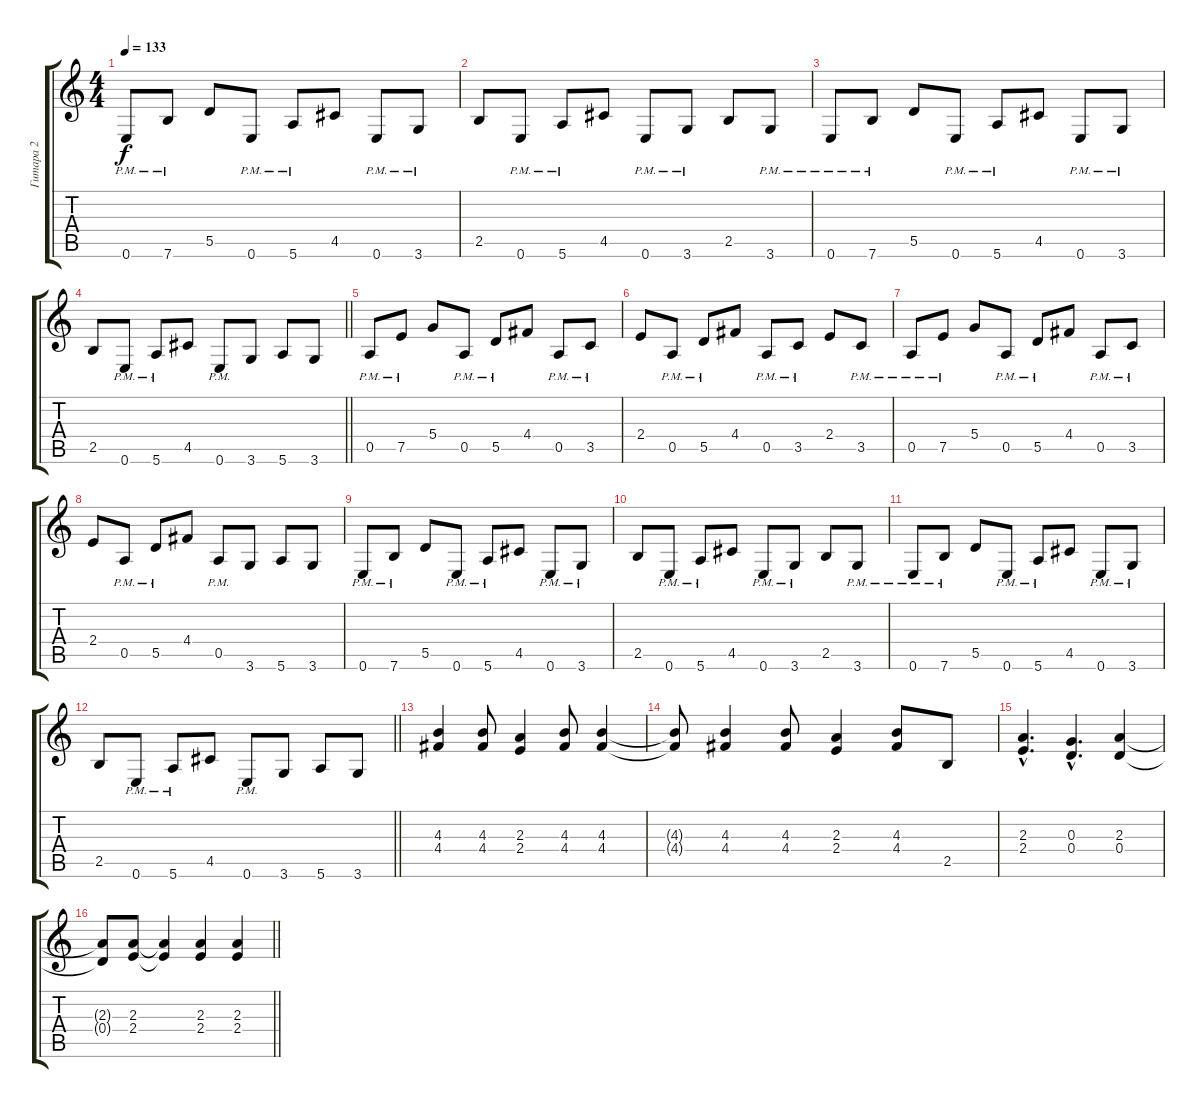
\track ("Гитара 2" "Гитара 2") {instrument overdrivenguitar}
\staff {score tabs}
\tuning (E4 B3 G3 D3 A2 E2) {hide}
\ts (4 4)
\tempo 133
\clef g2
\ks c
0.6{pm}.8{dy f} 7.6{pm}.8 5.5.8 0.6{pm}.8 5.6{pm}.8 4.5.8 0.6{pm}.8 3.6{pm}.8 |
2.5.8 0.6{pm}.8 5.6{pm}.8 4.5.8 0.6{pm}.8 3.6{pm}.8 2.5.8 3.6{pm}.8 |
0.6{pm}.8 7.6{pm}.8 5.5.8 0.6{pm}.8 5.6{pm}.8 4.5.8 0.6{pm}.8 3.6{pm}.8 |
\barLineRight lightlight
2.5.8 0.6{pm}.8 5.6{pm}.8 4.5.8 0.6{pm}.8 3.6.8 5.6.8 3.6.8 |
0.5{pm}.8 7.5{pm}.8 5.4.8 0.5{pm}.8 5.5{pm}.8 4.4.8 0.5{pm}.8 3.5{pm}.8 |
2.4.8 0.5{pm}.8 5.5{pm}.8 4.4.8 0.5{pm}.8 3.5{pm}.8 2.4.8 3.5{pm}.8 |
0.5{pm}.8 7.5{pm}.8 5.4.8 0.5{pm}.8 5.5{pm}.8 4.4.8 0.5{pm}.8 3.5{pm}.8 |
2.4.8 0.5{pm}.8 5.5{pm}.8 4.4.8 0.5{pm}.8 3.6.8 5.6.8 3.6.8 |
0.6{pm}.8 7.6{pm}.8 5.5.8 0.6{pm}.8 5.6{pm}.8 4.5.8 0.6{pm}.8 3.6{pm}.8 |
2.5.8 0.6{pm}.8 5.6{pm}.8 4.5.8 0.6{pm}.8 3.6{pm}.8 2.5.8 3.6{pm}.8 |
0.6{pm}.8 7.6{pm}.8 5.5.8 0.6{pm}.8 5.6{pm}.8 4.5.8 0.6{pm}.8 3.6{pm}.8 |
\barLineRight lightlight
2.5.8 0.6{pm}.8 5.6{pm}.8 4.5.8 0.6{pm}.8 3.6.8 5.6.8 3.6.8 |
\section ("" "")
(4.3 4.4).4 (4.3 4.4).8 (2.3 2.4).4 (4.3 4.4).8 (4.3 4.4).4 |
(4.3{t} 4.4{t}).8 (4.3 4.4).4 (4.3 4.4).8 (2.3 2.4).4 (4.3 4.4).8 2.5.8 |
(2.3{hac} 2.4{hac}).4{d} (0.3{hac} 0.4{hac}).4{d} (2.3 0.4).4 |
\barLineRight lightlight
(2.3{t} 0.4{t}).8 (2.3 2.4).8 (2.3{t} 2.4{t}).4 (2.3 2.4).4 (2.3 2.4).4
